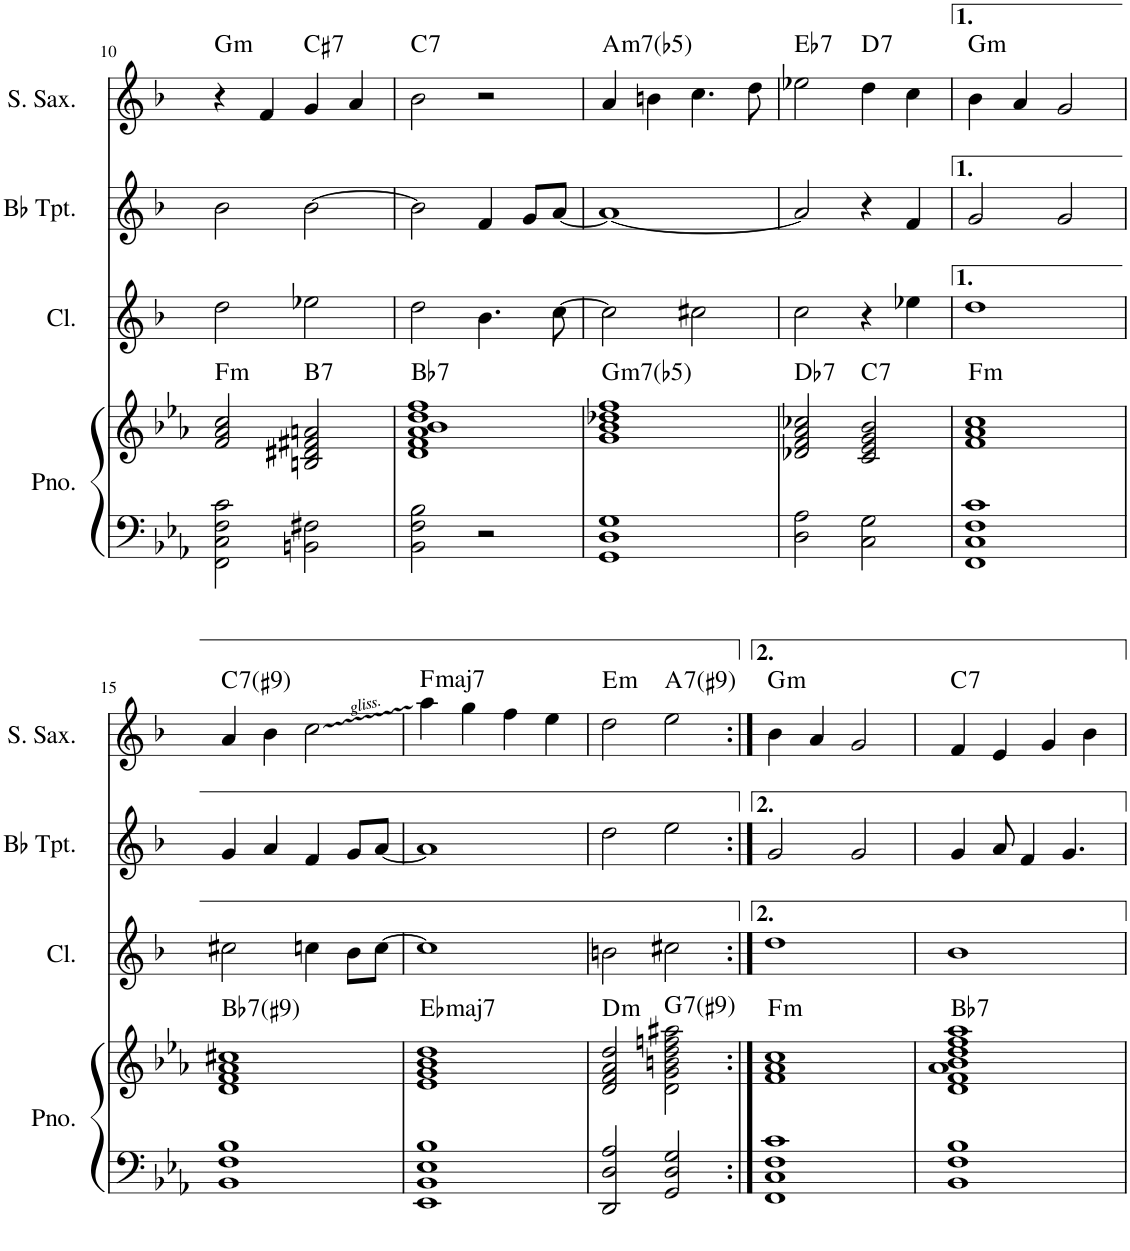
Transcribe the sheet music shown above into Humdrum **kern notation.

**kern	**kern	**harte	**kern	**kern	**kern	**harte
*part4	*part4	*part4	*part3	*part2	*part1	*part1
*staff5	*staff4	*	*staff3	*staff2	*staff1	*
*I"Piano	*	*	*I"Clarinet	*I"Bb Trumpet	*I"Soprano Saxophone	*
*I'Pno.	*	*	*I'Cl.	*I'Bb Tpt.	*I'S. Sax.	*
!!LO:PB:g=z
*clefF4	*clefG2	*	*clefG2	*clefG2	*clefG2	*
*	*	*	*Trd1c2	*Trd1c2	*Trd1c2	*
*k[b-e-a-]	*k[b-e-a-]	*	*k[b-]	*k[b-]	*k[b-]	*
*M4/4	*M4/4	*	*M4/4	*M4/4	*M4/4	*
*met(c)	*met(c)	*	*met(c)	*met(c)	*met(c)	*
=10	=10	=10	=10	=10	=10	=10
!	!	!LO:H:kt=m	!	!	!	!LO:H:kt=m
2FF\ 2C\ 2F\ 2c\	2f/ 2a-/ 2cc/	F:min	2dd\	2b-\	4r	G:min
.	.	.	.	.	4f/	.
!	!	!LO:H:kt=7	!	!	!	!LO:H:kt=7
2BBn\ 2F#X\	2Bn/ 2d#X/ 2f#X/ 2an/	B:7	2ee-X\	[2b-\	4g/	C#:7
.	.	.	.	.	4a/	.
=11	=11	=11	=11	=11	=11	=11
!	!	!LO:H:kt=7	!	!	!	!LO:H:kt=7
2BB-\ 2F\ 2B-\	1d 1f 1a- 1b- 1dd 1ff	Bb:7	2dd\	2b-\]	2b-\	C:7
2r	.	.	4.b-\	4f/	2r	.
.	.	.	.	8g/L	.	.
.	.	.	[8cc\	[8a/J	.	.
=12	=12	=12	=12	=12	=12	=12
!	!	!LO:H:kt=m7(b5)	!	!	!	!LO:H:kt=m7(b5)
1GG 1D 1G	1g 1b- 1dd-X 1ff	G:hdim7	2cc\]	1a_	4a/	A:hdim7
.	.	.	.	.	4bn\	.
.	.	.	2cc#X\	.	4.cc\	.
.	.	.	.	.	8dd\	.
=13	=13	=13	=13	=13	=13	=13
!	!	!LO:H:kt=7	!	!	!	!LO:H:kt=7
2D\ 2A-\	2d-X/ 2f/ 2a-/ 2cc-X/	Db:7	2cc\	2a/]	2ee-X\	Eb:7
!	!	!LO:H:kt=7	!	!	!	!LO:H:kt=7
2C\ 2G\	2c/ 2e-/ 2g/ 2b-/	C:7	4r	4r	4dd\	D:7
.	.	.	4ee-X\	4f/	4cc\	.
=14	=14	=14	=14	=14	=14	=14
!	!	!LO:H:kt=m	!	!	!	!LO:H:kt=m
1FF 1C 1F 1c	1f 1a- 1cc	F:min	1dd	2g/	4b-\	G:min
.	.	.	.	.	4a/	.
.	.	.	.	2g/	2g/	.
!!LO:LB:g=z
=15	=15	=15	=15	=15	=15	=15
!	!	!LO:H:kt=7	!	!	!	!LO:H:kt=7
1BB- 1F 1B-	1d 1f 1a- 1cc#X	Bb:7(#9)	2cc#X\	4g/	4a/	C:7(#9)
.	.	.	.	4a/	4b-\	.
.	.	.	4ccn\	4f/	2cc\	.
.	.	.	8b-\L	8g/L	.	.
.	.	.	[8cc\J	[8a/J	.	.
=16	=16	=16	=16	=16	=16	=16
!	!	!LO:H:kt=maj7	!	!	!	!LO:H:kt=maj7
1EE- 1BB- 1E- 1B-	1e- 1g 1b- 1dd	Eb:maj7	1cc]	1a]	4aa\	F:maj7
.	.	.	.	.	4gg\	.
.	.	.	.	.	4ff\	.
.	.	.	.	.	4ee\	.
=17	=17	=17	=17	=17	=17	=17
!	!	!LO:H:kt=m	!	!	!	!LO:H:kt=m
2DD/ 2D/ 2A-/	2d/ 2f/ 2a-/ 2dd/	D:min	2bn\	2dd\	2dd\	E:min
!	!	!LO:H:kt=7	!	!	!	!LO:H:kt=7
2GG/ 2D/ 2G/	2d\ 2g\ 2bn\ 2dd\ 2ffn\ 2aa#X\	G:7(#9)	2cc#X\	2ee\	2ee\	A:7(#9)
=18:|!	=18:|!	=18:|!	=18:|!	=18:|!	=18:|!	=18:|!
!	!	!LO:H:kt=m	!	!	!	!LO:H:kt=m
1FF 1C 1F 1c	1f 1a- 1cc	F:min	1dd	2g/	4b-\	G:min
.	.	.	.	.	4a/	.
.	.	.	.	2g/	2g/	.
=19	=19	=19	=19	=19	=19	=19
!	!	!LO:H:kt=7	!	!	!	!LO:H:kt=7
1BB- 1F 1B-	1d 1f 1a- 1b- 1dd 1ff 1aa-	Bb:7	1b-	4g/	4f/	C:7
.	.	.	.	8a/	4e/	.
.	.	.	.	4f/	.	.
.	.	.	.	.	4g/	.
.	.	.	.	4.g/	.	.
.	.	.	.	.	4b-\	.
=	=	=	=	=	=	=
*-	*-	*-	*-	*-	*-	*-
